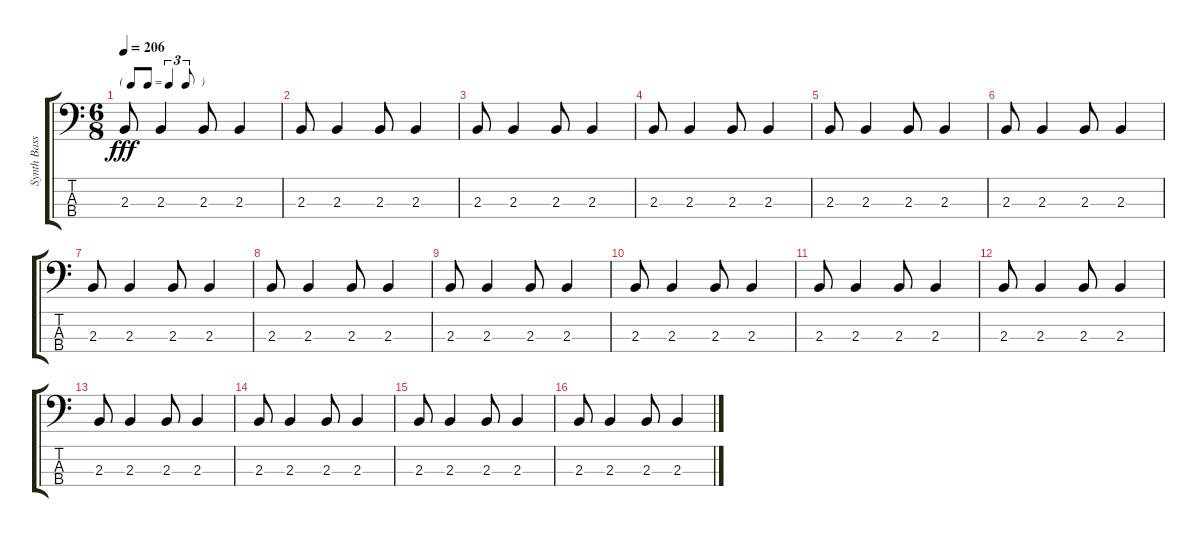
\track ("Synth Bass 2 RC" "Synth Bass") {instrument synthbass2}
\staff {score tabs}
\tuning (G2 D2 A1 E1) {hide}
\ts (6 8)
\tf triplet8th
\tempo 206
\clef f4
\ks c
2.3.8{dy fff} 2.3.4 2.3.8 2.3.4 |
2.3.8 2.3.4 2.3.8 2.3.4 |
2.3.8 2.3.4 2.3.8 2.3.4 |
2.3.8 2.3.4 2.3.8 2.3.4 |
2.3.8 2.3.4 2.3.8 2.3.4 |
2.3.8 2.3.4 2.3.8 2.3.4 |
2.3.8 2.3.4 2.3.8 2.3.4 |
2.3.8 2.3.4 2.3.8 2.3.4 |
2.3.8 2.3.4 2.3.8 2.3.4 |
2.3.8 2.3.4 2.3.8 2.3.4 |
2.3.8 2.3.4 2.3.8 2.3.4 |
2.3.8 2.3.4 2.3.8 2.3.4 |
2.3.8 2.3.4 2.3.8 2.3.4 |
2.3.8 2.3.4 2.3.8 2.3.4 |
2.3.8 2.3.4 2.3.8 2.3.4 |
2.3.8 2.3.4 2.3.8 2.3.4
